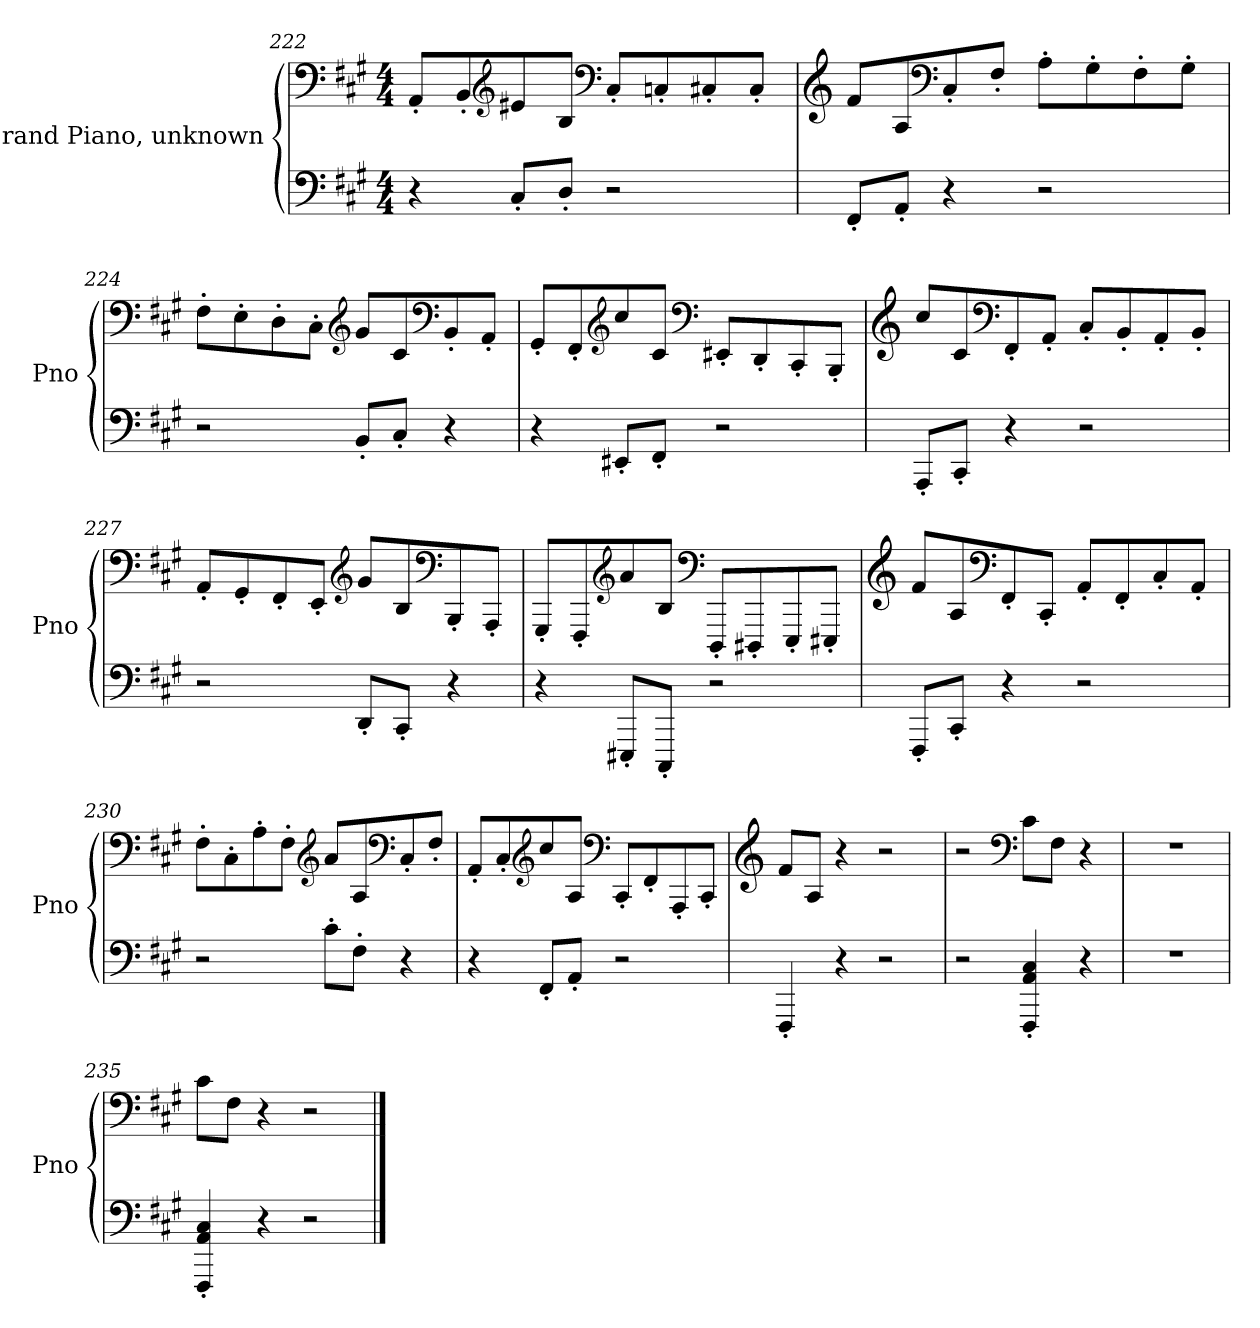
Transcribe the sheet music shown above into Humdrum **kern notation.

**kern	**kern
*part1	*part1
*staff2	*staff1
*I"Grand Piano, unknown	*
*I'Pno	*
*clefF4	*clefF4
*k[f#c#g#]	*k[f#c#g#]
*M4/4	*M4/4
=222	=222
4r	8AA'/L
.	8BB'/
*	*clefG2
8C#'/L	8e#X/
8D'/J	8B/J
*	*clefF4
2r	8C#'/L
.	8Cn'/
.	8C#X'/
.	8C#'/J
=223	=223
*	*clefG2
8FF#'/L	8f#/L
8AA'/J	8A/
*	*clefF4
4r	8C#'/
.	8F#'/J
2r	8A'\L
.	8G#'\
.	8F#'\
.	8G#'\J
!!LO:LB:g=z
=224	=224
2r	8F#'\L
.	8E'\
.	8D'\
.	8C#'\J
*	*clefG2
8BB'/L	8g#/L
8C#'/J	8c#/
*	*clefF4
4r	8BB'/
.	8AA'/J
=225	=225
4r	8GG#'/L
.	8FF#'/
*	*clefG2
8EE#X'/L	8cc#/
8FF#'/J	8c#/J
*	*clefF4
2r	8EE#X'/L
.	8DD'/
.	8CC#'/
.	8BBB'/J
=226	=226
*	*clefG2
8AAA'/L	8cc#/L
8CC#'/J	8c#/
*	*clefF4
4r	8FF#'/
.	8AA'/J
2r	8C#'/L
.	8BB'/
.	8AA'/
.	8BB'/J
!!LO:LB:g=z
=227	=227
2r	8AA'/L
.	8GG#'/
.	8FF#'/
.	8EE'/J
*	*clefG2
8DD'/L	8g#/L
8CC#'/J	8B/
*	*clefF4
4r	8BBB'/
.	8AAA'/J
=228	=228
4r	8GGG#'/L
.	8FFF#'/
*	*clefG2
8EEE#X'/L	8a/
8CCC#'/J	8B/J
*	*clefF4
2r	8DDD'/L
.	8DDD#X'/
.	8EEE'/
.	8EEE#X'/J
=229	=229
*	*clefG2
8FFF#'/L	8f#/L
8CC#'/J	8A/
*	*clefF4
4r	8FF#'/
.	8CC#'/J
2r	8AA'/L
.	8FF#'/
.	8C#'/
.	8AA'/J
!!LO:LB:g=z
=230	=230
2r	8F#'\L
.	8C#'\
.	8A'\
.	8F#'\J
*	*clefG2
8c#'\L	8a/L
8F#'\J	8A/
*	*clefF4
4r	8C#'/
.	8F#'/J
=231	=231
4r	8AA'/L
.	8C#'/
*	*clefG2
8FF#'/L	8cc#/
8AA'/J	8A/J
*	*clefF4
2r	8CC#'/L
.	8FF#'/
.	8AAA'/
.	8CC#'/J
=232	=232
*	*clefG2
4FFF#'/	8f#/L
.	8A/J
4r	4r
2r	2r
=233	=233
2r	2r
*	*clefF4
4FFF#/' 4AA/' 4C#/'	8c#\L
.	8F#\J
4r	4r
=234	=234
1r	1r
=235	=235
4FFF#/' 4AA/' 4C#/'	8c#\L
.	8F#\J
4r	4r
2r	2r
==	==
*-	*-
